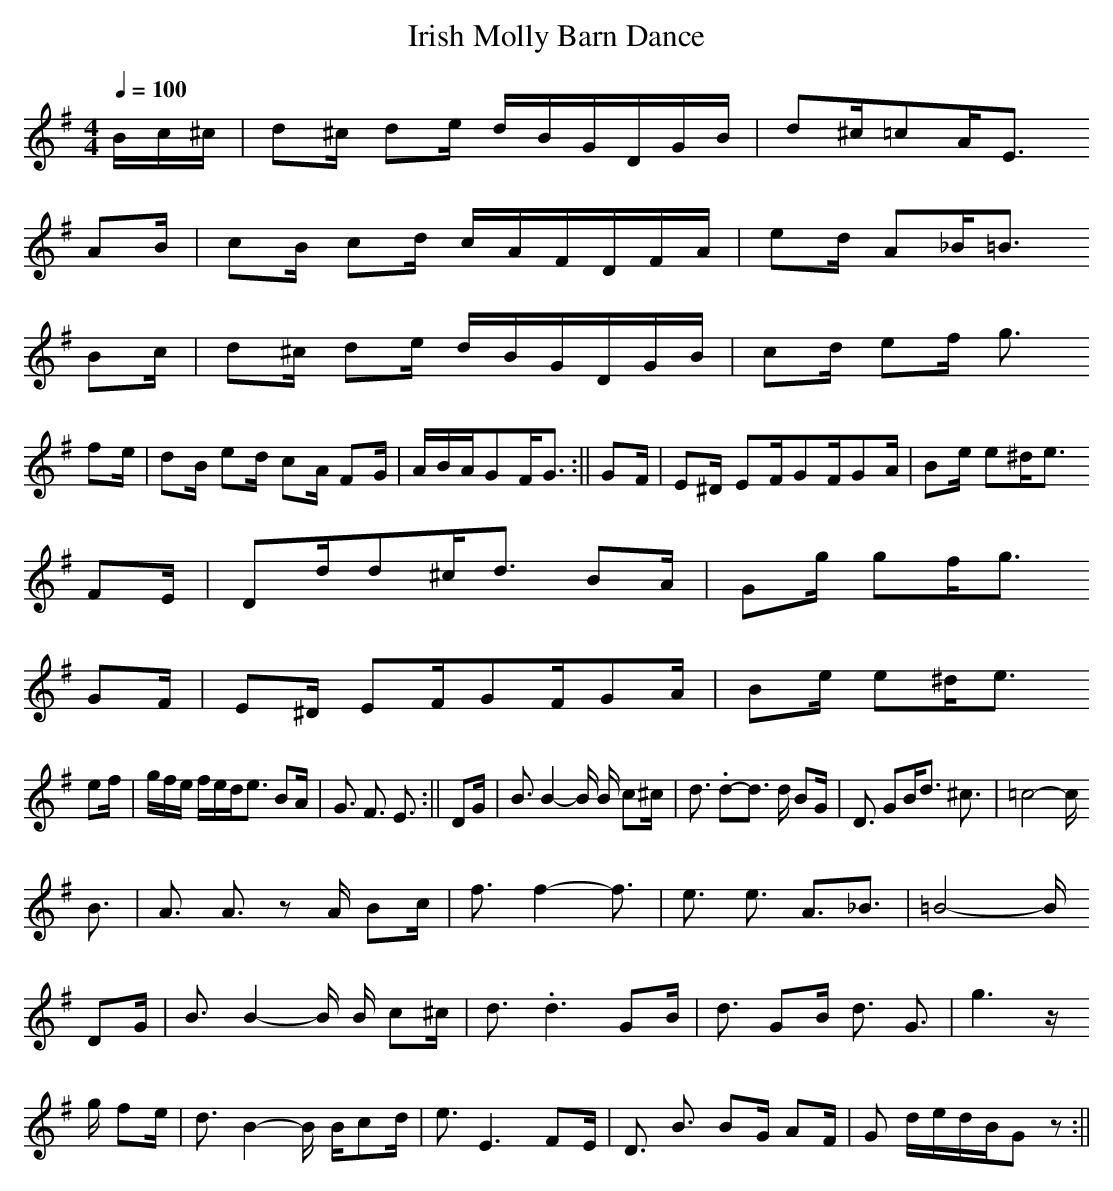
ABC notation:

X:1
T:Irish Molly Barn Dance
M:4/4
L:1/8
Q:1/4=100
K:G
p:1
B/2c/2^c/2|d^c/2 de/2 d/2B/2G/2D/2G/2B/2|d^c/2=cA/2E3/2!
AB/2|cB/2 cd/2 c/2A/2F/2D/2F/2A/2|ed/2 A_B/2=B3/2!
Bc/2|d^c/2 de/2 d/2B/2G/2D/2G/2B/2|cd/2 ef/2 g3/2!
fe/2|dB/2 ed/2 cA/2 FG/2|A/2B/2A/2GF/2G3/2:||
p:2
GF/2|E^D/2 EF/2GF/2GA/2|Be/2 e^d/2e3/2!
FE/2|Dd/2d^c/2d3/2 BA/2| Gg/2 gf/2g3/2!
GF/2|E^D/2 EF/2GF/2GA/2|Be/2 e^d/2e3/2!
ef/2|g/2f/2e/2 f/2e/2d/2e3/2 BA/2|G3/2 F3/2 E3/2:||
p:3
DG/2| B3/2 B2-B/2 B/2 c^c/2 |d3/2. d-d3/2 d/2 BG/2|D3/2 GB/2d3/2 ^c3/2|=c4-c/2!
B3/2| A3/2 A3/2z A/2 Bc/2|f3/2 f2-f3/2 |e3/2 e3/2 A3/2_B3/2| =B4-B/2!
DG/2| B3/2 B2-B/2 B/2 c^c/2 |d3/2. d3 GB/2 |d3/2 GB/2 d3/2 G3/2|g3z/2!
g/2 fe/2|d3/2 B2-B/2 B/2cd/2|e3/2 E3 FE/2|D3/2 B3/2 BG/2 AF/2|G d/2e/2d/2B/2Gz :||
